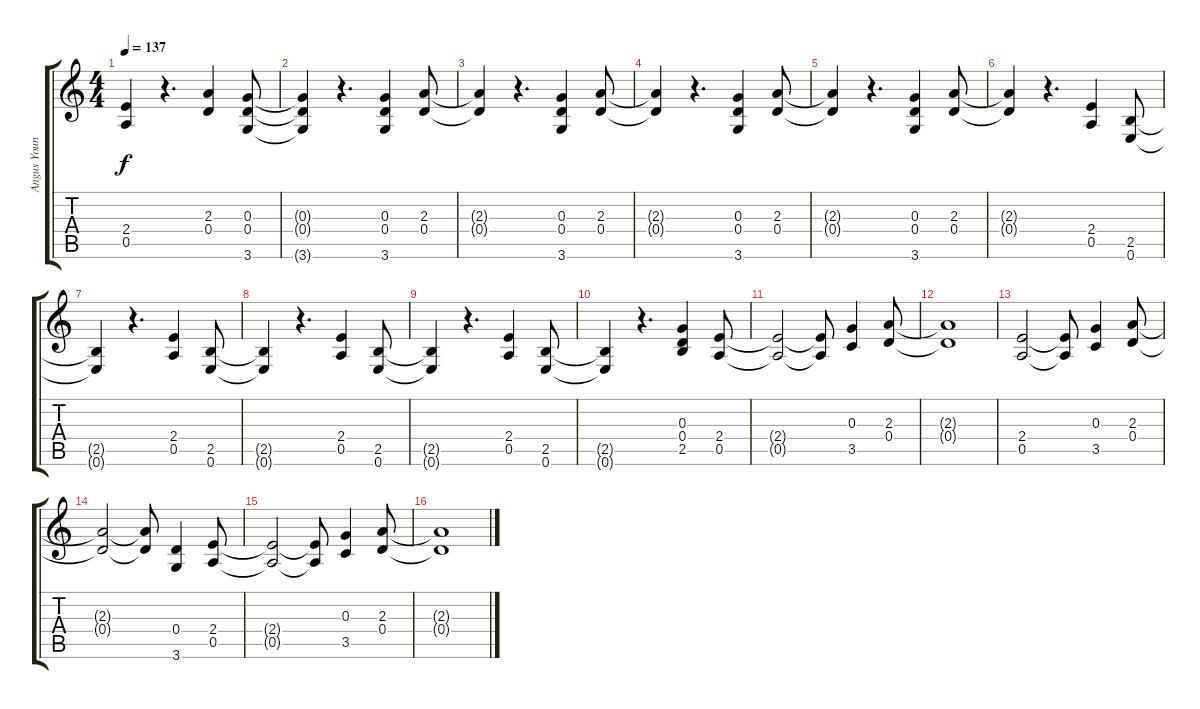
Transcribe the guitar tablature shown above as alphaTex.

\track ("Angus Young" "Angus Youn") {instrument overdrivenguitar}
\staff {score tabs}
\tuning (E4 B3 G3 D3 A2 E2) {hide}
\ts (4 4)
\tempo 137
\clef g2
\ks c
(2.4{t} 0.5{t}).4{dy f} r.4{d} (2.3 0.4).4 (0.3 0.4 3.6).8 |
(0.3{t} 0.4{t} 3.6{t}).4 r.4{d} (0.3 0.4 3.6).4 (2.3 0.4).8 |
(2.3{t} 0.4{t}).4 r.4{d} (0.3 0.4 3.6).4 (2.3 0.4).8 |
(2.3{t} 0.4{t}).4 r.4{d} (0.3 0.4 3.6).4 (2.3 0.4).8 |
(2.3{t} 0.4{t}).4 r.4{d} (0.3 0.4 3.6).4 (2.3 0.4).8 |
(2.3{t} 0.4{t}).4 r.4{d} (2.4 0.5).4 (2.5 0.6).8 |
(2.5{t} 0.6{t}).4 r.4{d} (2.4 0.5).4 (2.5 0.6).8 |
(2.5{t} 0.6{t}).4 r.4{d} (2.4 0.5).4 (2.5 0.6).8 |
(2.5{t} 0.6{t}).4 r.4{d} (2.4 0.5).4 (2.5 0.6).8 |
(2.5{t} 0.6{t}).4 r.4{d} (0.3 0.4 2.5).4 (2.4 0.5).8 |
(2.4{t} 0.5{t}).2 (2.4{t} 0.5{t}).8 (0.3 3.5).4 (2.3 0.4).8 |
(2.3{t} 0.4{t}).1 |
(2.4 0.5).2 (2.4{t} 0.5{t}).8 (0.3 3.5).4 (2.3 0.4).8 |
(2.3{t} 0.4{t}).2 (2.3{t} 0.4{t}).8 (0.4 3.6).4 (2.4 0.5).8 |
(2.4{t} 0.5{t}).2 (2.4{t} 0.5{t}).8 (0.3 3.5).4 (2.3 0.4).8 |
(2.3{t} 0.4{t}).1
